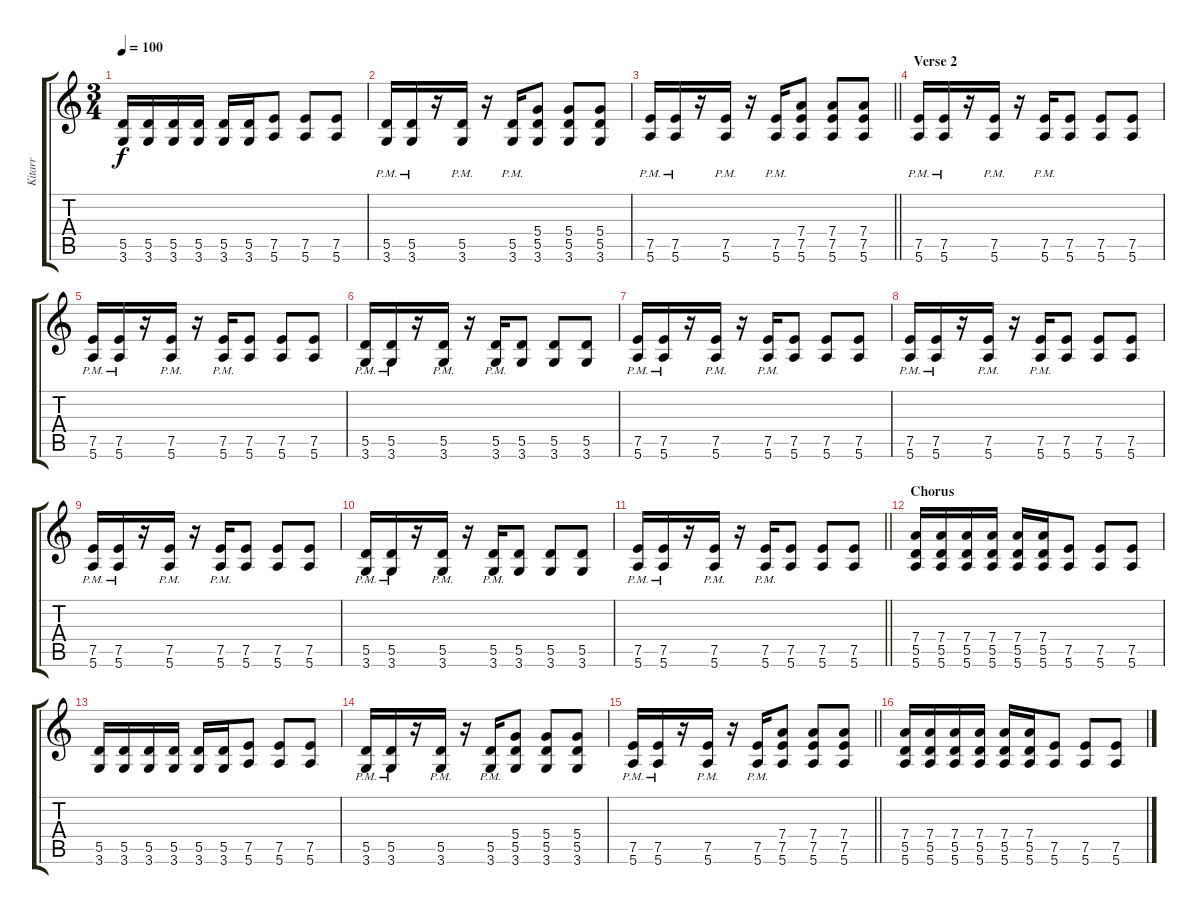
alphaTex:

\track ("Kitarr" "Kitarr") {instrument distortionguitar}
\staff {score tabs}
\tuning (E4 B3 G3 D3 A2 E2) {hide}
\ts (3 4)
\tempo 100
\clef g2
\ks c
(5.5 3.6).16{dy f} (5.5 3.6).16 (5.5 3.6).16 (5.5 3.6).16 (5.5 3.6).16 (5.5 3.6).16 (7.5 5.6).8 (7.5 5.6).8 (7.5 5.6).8 |
(5.5{pm} 3.6{pm}).16 (5.5{pm} 3.6{pm}).16 r.16 (5.5{pm} 3.6{pm}).16 r.16 (5.5{pm} 3.6).16 (5.4 5.5 3.6).8 (5.4 5.5 3.6).8 (5.4 5.5 3.6).8 |
\barLineRight lightlight
(7.5{pm} 5.6{pm}).16 (7.5{pm} 5.6{pm}).16 r.16 (7.5{pm} 5.6{pm}).16 r.16 (7.5{pm} 5.6).16 (7.4 7.5 5.6).8 (7.4 7.5 5.6).8 (7.4 7.5 5.6).8 |
\section ("" "Verse 2")
(7.5{pm} 5.6{pm}).16 (7.5{pm} 5.6{pm}).16 r.16 (7.5{pm} 5.6{pm}).16 r.16 (7.5{pm} 5.6).16 (7.5 5.6).8 (7.5 5.6).8 (7.5 5.6).8 |
(7.5{pm} 5.6{pm}).16 (7.5{pm} 5.6{pm}).16 r.16 (7.5{pm} 5.6{pm}).16 r.16 (7.5{pm} 5.6).16 (7.5 5.6).8 (7.5 5.6).8 (7.5 5.6).8 |
(5.5{pm} 3.6{pm}).16 (5.5{pm} 3.6{pm}).16 r.16 (5.5{pm} 3.6{pm}).16 r.16 (5.5{pm} 3.6).16 (5.5 3.6).8 (5.5 3.6).8 (5.5 3.6).8 |
(7.5{pm} 5.6{pm}).16 (7.5{pm} 5.6{pm}).16 r.16 (7.5{pm} 5.6{pm}).16 r.16 (7.5{pm} 5.6).16 (7.5 5.6).8 (7.5 5.6).8 (7.5 5.6).8 |
(7.5{pm} 5.6{pm}).16 (7.5{pm} 5.6{pm}).16 r.16 (7.5{pm} 5.6{pm}).16 r.16 (7.5{pm} 5.6).16 (7.5 5.6).8 (7.5 5.6).8 (7.5 5.6).8 |
(7.5{pm} 5.6{pm}).16 (7.5{pm} 5.6{pm}).16 r.16 (7.5{pm} 5.6{pm}).16 r.16 (7.5{pm} 5.6).16 (7.5 5.6).8 (7.5 5.6).8 (7.5 5.6).8 |
(5.5{pm} 3.6{pm}).16 (5.5{pm} 3.6{pm}).16 r.16 (5.5{pm} 3.6{pm}).16 r.16 (5.5{pm} 3.6).16 (5.5 3.6).8 (5.5 3.6).8 (5.5 3.6).8 |
\barLineRight lightlight
(7.5{pm} 5.6{pm}).16 (7.5{pm} 5.6{pm}).16 r.16 (7.5{pm} 5.6{pm}).16 r.16 (7.5{pm} 5.6).16 (7.5 5.6).8 (7.5 5.6).8 (7.5 5.6).8 |
\section ("" "Chorus")
(7.4 5.5 5.6).16 (7.4 5.5 5.6).16 (7.4 5.5 5.6).16 (7.4 5.5 5.6).16 (7.4 5.5 5.6).16 (7.4 5.5 5.6).16 (7.5 5.6).8 (7.5 5.6).8 (7.5 5.6).8 |
(5.5 3.6).16 (5.5 3.6).16 (5.5 3.6).16 (5.5 3.6).16 (5.5 3.6).16 (5.5 3.6).16 (7.5 5.6).8 (7.5 5.6).8 (7.5 5.6).8 |
(5.5{pm} 3.6{pm}).16 (5.5{pm} 3.6{pm}).16 r.16 (5.5{pm} 3.6{pm}).16 r.16 (5.5{pm} 3.6).16 (5.4 5.5 3.6).8 (5.4 5.5 3.6).8 (5.4 5.5 3.6).8 |
\barLineRight lightlight
(7.5{pm} 5.6{pm}).16 (7.5{pm} 5.6{pm}).16 r.16 (7.5{pm} 5.6{pm}).16 r.16 (7.5{pm} 5.6).16 (7.4 7.5 5.6).8 (7.4 7.5 5.6).8 (7.4 7.5 5.6).8 |
(7.4 5.5 5.6).16 (7.4 5.5 5.6).16 (7.4 5.5 5.6).16 (7.4 5.5 5.6).16 (7.4 5.5 5.6).16 (7.4 5.5 5.6).16 (7.5 5.6).8 (7.5 5.6).8 (7.5 5.6).8
